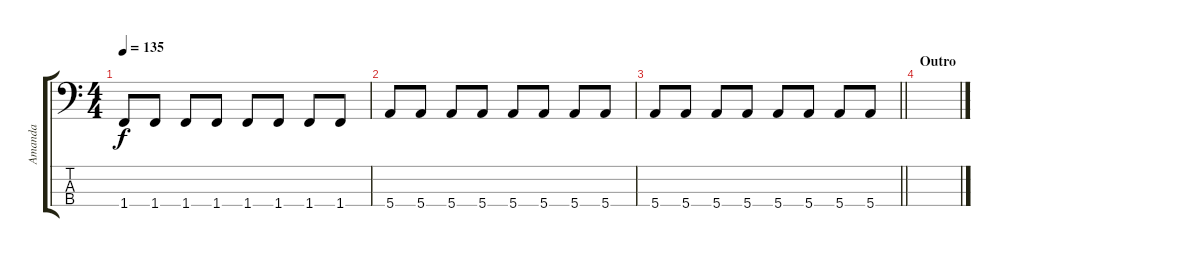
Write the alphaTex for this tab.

\track ("Amanda" "Amanda") {instrument electricbassfinger}
\staff {score tabs}
\tuning (G2 D2 A1 E1) {hide}
\ts (4 4)
\tempo 135
\clef f4
\ks c
1.4.8{dy f} 1.4.8 1.4.8 1.4.8 1.4.8 1.4.8 1.4.8 1.4.8 |
5.4.8 5.4.8 5.4.8 5.4.8 5.4.8 5.4.8 5.4.8 5.4.8 |
\barLineRight lightlight
5.4.8 5.4.8 5.4.8 5.4.8 5.4.8 5.4.8 5.4.8 5.4.8 |
\section ("" "Outro")
